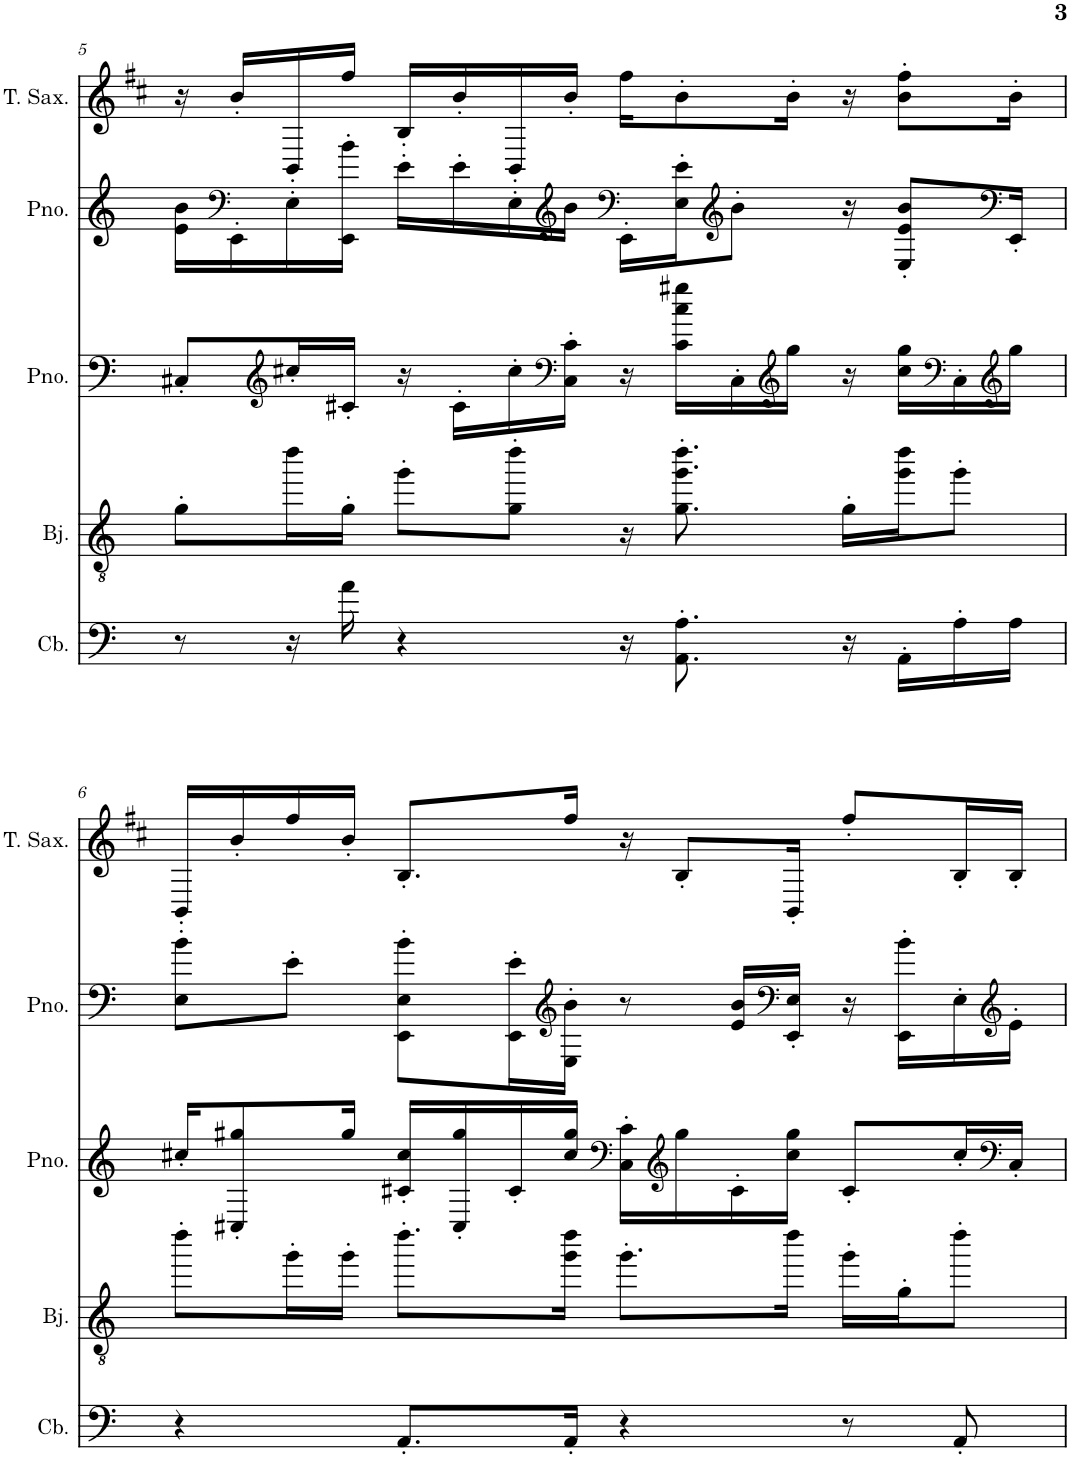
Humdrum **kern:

**kern	**kern	**kern	**kern	**kern
*part5	*part4	*part3	*part2	*part1
*staff5	*staff4	*staff3	*staff2	*staff1
*I"Contrabass	*I"Banjo	*I"Piano	*I"Piano	*I"Tenor Saxophone
*I'Cb.	*I'Bj.	*I'Pno.	*I'Pno.	*I'T. Sax.
!!LO:PB:g=z
*clefF4	*clefGv2	*clefG2	*clefG2	*clefG2
*Trd7c12	*Trd7c12	*	*	*Trd8c14
*k[]	*k[]	*k[]	*k[]	*k[f#c#]
*M4/4	*M4/4	*M4/4	*M4/4	*M4/4
=5	=5	=5	=5	=5
8r	8g'\L	8C#X'/L	16e\ 16b\LL	16r
*	*	*	*clefF4	*
.	.	.	16EE'\	16b'/LL
*	*	*clefG2	*	*
16r	16ddd\L	16cc#X'/L	16E'\	16BB'/
16a\	16g'\JJ	16c#X'/JJ	16EE\' 16b\'JJ	16ff#/JJ
4r	8gg'\L	16r	16e'\LL	16B'/LL
.	.	16c#'\LL	16e'\	16b'/
.	8g\' 8ddd\'J	16cc#'\	16E'\	16BB'/
*	*	*clefF4	*clefG2	*
.	.	16C#\' 16c#\'JJ	16b\JJ	16b'/JJ
*	*	*	*clefF4	*
16r	16r	16r	16EE'\LL	16ff#\KL
8.AA\' 8.A\'	8.g\' 8.gg\' 8.ddd\'	16c#\ 16cc#\ 16gg#X\LL	16E\' 16e\'J	8b'\
*	*	*	*clefG2	*
.	.	16C#'\	8b'\J	.
*	*	*clefG2	*	*
.	.	16gg#\JJ	.	16b'\Jk
16r	16g'\LL	16r	16r	16r
16AA'\LL	16gg\ 16ddd\J	16cc#\ 16gg#\LL	8E/' 8e/' 8b/'L	8b\' 8ff#\'L
*	*	*clefF4	*	*
16A'\	8gg'\J	16C#'\	.	.
*	*	*clefG2	*clefF4	*
16A\JJ	.	16gg#\JJ	16EE'/Jk	16b'\Jk
!!LO:LB:g=z
=6	=6	=6	=6	=6
4r	8ddd'\L	16cc#X'/KL	8E\' 8b\'L	16BB'/LL
.	.	8C#X/' 8gg#X/'	.	16b'/
.	16gg'\L	.	8e'\J	16ff#/
.	16gg'\JJ	16gg#/Jk	.	16b'/JJ
8.AA'/L	8.ddd'\L	16c#X/' 16cc#/'LL	8EE\' 8E\' 8b\'L	8.B'/L
.	.	16C#/' 16gg#/'	.	.
.	.	16c#'/	16EE\' 16e\'L	.
*	*	*	*clefG2	*
16AA'/Jk	16gg\ 16ddd\Jk	16cc#/ 16gg#/JJ	16E\' 16b\'JJ	16ff#/Jk
*	*	*clefF4	*	*
4r	8.gg'\L	16C#\' 16c#\'LL	8r	16r
*	*	*clefG2	*	*
.	.	16gg#\	.	8B'/L
.	.	16c#'\	16e/ 16b/LL	.
*	*	*	*clefF4	*
.	16ddd\Jk	16cc#\ 16gg#\JJ	16EE/' 16E/'JJ	16BB'/Jk
8r	16gg'\LL	8c#'/L	16r	8ff#'/L
.	16g'\J	.	16EE\' 16b\'LL	.
8AA'/	8ddd'\J	16cc#'/L	16E'\	16B'/L
*	*	*clefF4	*clefG2	*
.	.	16C#'/JJ	16e'\JJ	16B'/JJ
=	=	=	=	=
*-	*-	*-	*-	*-
